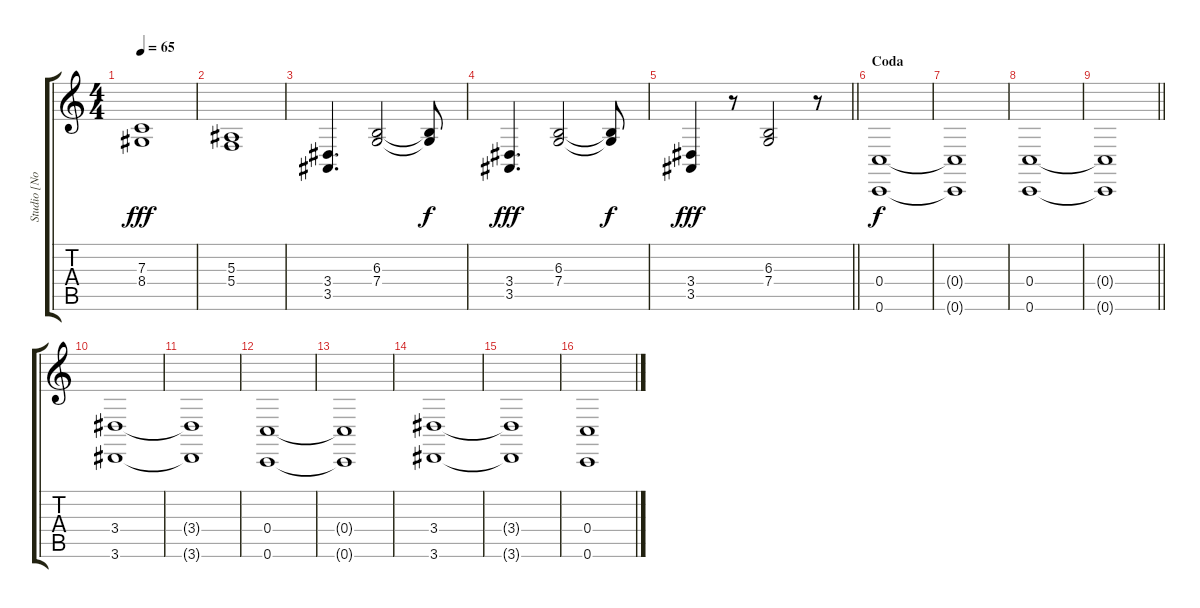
\track ("Studio [Noise/FX]" "Studio [No") {instrument pad2warm}
\staff {score tabs}
\tuning (D4 A3 F3 C3 G2 C2) {hide}
\ts (4 4)
\tempo 65
\clef g2
\ks c
(7.3 8.4).1{dy fff} |
(5.3 5.4).1 |
(3.4 3.5).4{d} (6.3 7.4).2 (6.3{t} 7.4{t}).8{dy f} |
(3.4 3.5).4{d dy fff} (6.3 7.4).2 (6.3{t} 7.4{t}).8{dy f} |
\barLineRight lightlight
(3.4 3.5).4{dy fff} r.8 (6.3 7.4).2 r.8 |
\section ("" "Coda")
(0.4 0.6).1{dy f volume 10} |
(0.4{t} 0.6{t}).1 |
(0.4 0.6).1 |
\barLineRight lightlight
(0.4{t} 0.6{t}).1 |
(3.4 3.6).1 |
(3.4{t} 3.6{t}).1 |
(0.4 0.6).1 |
(0.4{t} 0.6{t}).1 |
(3.4 3.6).1 |
(3.4{t} 3.6{t}).1 |
(0.4 0.6).1
